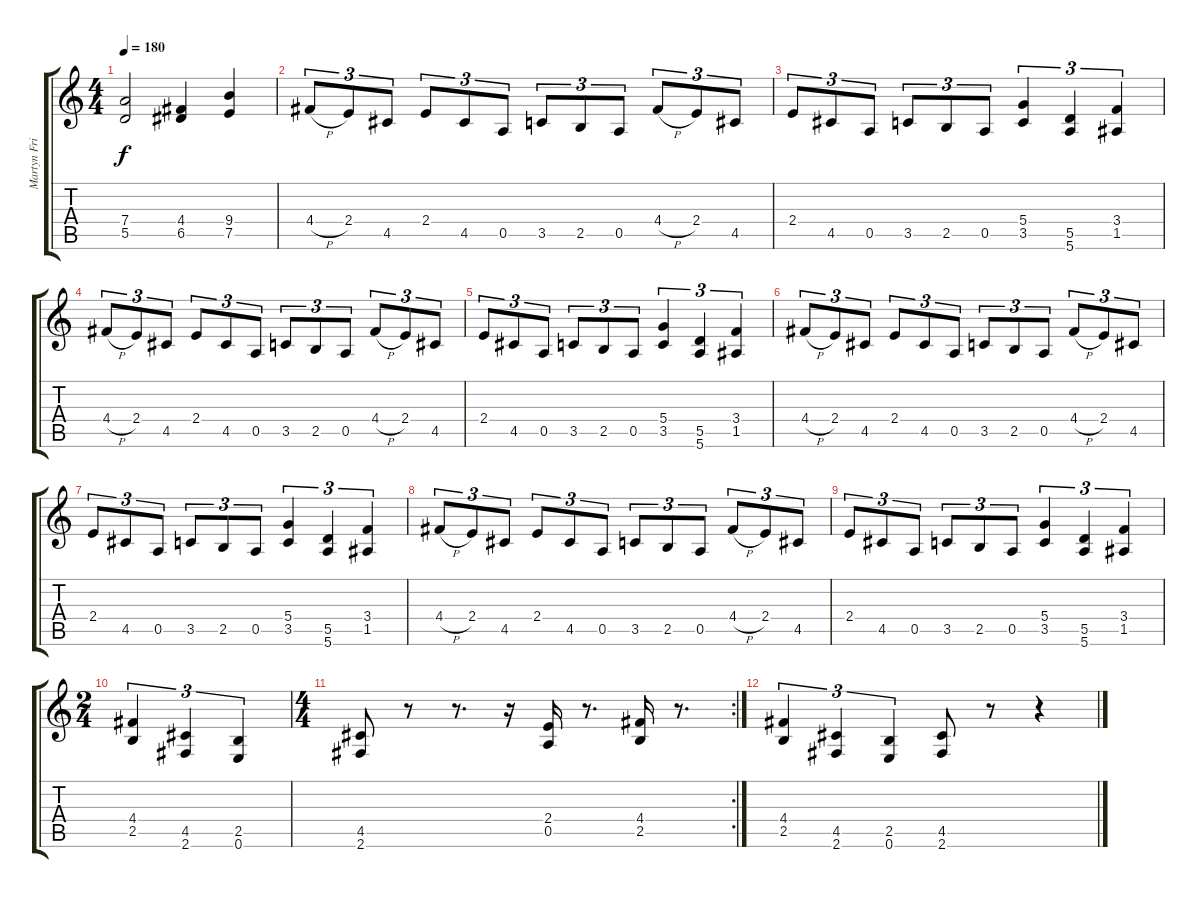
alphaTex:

\track ("Martyn Friedman" "Martyn Fri") {instrument overdrivenguitar}
\staff {score tabs}
\tuning (E4 B3 G3 D3 A2 E2) {hide}
\ts (4 4)
\tempo 180
\clef g2
\ks c
(7.4 5.5).2{dy f} (4.4 6.5).4 (9.4 7.5).4 |
4.4{h}.8{tu (3 2)} 2.4.8{tu (3 2)} 4.5.8{tu (3 2)} 2.4.8{tu (3 2)} 4.5.8{tu (3 2)} 0.5.8{tu (3 2)} 3.5.8{tu (3 2)} 2.5.8{tu (3 2)} 0.5.8{tu (3 2)} 4.4{h}.8{tu (3 2)} 2.4.8{tu (3 2)} 4.5.8{tu (3 2)} |
2.4.8{tu (3 2)} 4.5.8{tu (3 2)} 0.5.8{tu (3 2)} 3.5.8{tu (3 2)} 2.5.8{tu (3 2)} 0.5.8{tu (3 2)} (5.4 3.5).4{tu (3 2)} (5.5 5.6).4{tu (3 2)} (3.4 1.5).4{tu (3 2)} |
4.4{h}.8{tu (3 2)} 2.4.8{tu (3 2)} 4.5.8{tu (3 2)} 2.4.8{tu (3 2)} 4.5.8{tu (3 2)} 0.5.8{tu (3 2)} 3.5.8{tu (3 2)} 2.5.8{tu (3 2)} 0.5.8{tu (3 2)} 4.4{h}.8{tu (3 2)} 2.4.8{tu (3 2)} 4.5.8{tu (3 2)} |
2.4.8{tu (3 2)} 4.5.8{tu (3 2)} 0.5.8{tu (3 2)} 3.5.8{tu (3 2)} 2.5.8{tu (3 2)} 0.5.8{tu (3 2)} (5.4 3.5).4{tu (3 2)} (5.5 5.6).4{tu (3 2)} (3.4 1.5).4{tu (3 2)} |
4.4{h}.8{tu (3 2)} 2.4.8{tu (3 2)} 4.5.8{tu (3 2)} 2.4.8{tu (3 2)} 4.5.8{tu (3 2)} 0.5.8{tu (3 2)} 3.5.8{tu (3 2)} 2.5.8{tu (3 2)} 0.5.8{tu (3 2)} 4.4{h}.8{tu (3 2)} 2.4.8{tu (3 2)} 4.5.8{tu (3 2)} |
2.4.8{tu (3 2)} 4.5.8{tu (3 2)} 0.5.8{tu (3 2)} 3.5.8{tu (3 2)} 2.5.8{tu (3 2)} 0.5.8{tu (3 2)} (5.4 3.5).4{tu (3 2)} (5.5 5.6).4{tu (3 2)} (3.4 1.5).4{tu (3 2)} |
4.4{h}.8{tu (3 2)} 2.4.8{tu (3 2)} 4.5.8{tu (3 2)} 2.4.8{tu (3 2)} 4.5.8{tu (3 2)} 0.5.8{tu (3 2)} 3.5.8{tu (3 2)} 2.5.8{tu (3 2)} 0.5.8{tu (3 2)} 4.4{h}.8{tu (3 2)} 2.4.8{tu (3 2)} 4.5.8{tu (3 2)} |
2.4.8{tu (3 2)} 4.5.8{tu (3 2)} 0.5.8{tu (3 2)} 3.5.8{tu (3 2)} 2.5.8{tu (3 2)} 0.5.8{tu (3 2)} (5.4 3.5).4{tu (3 2)} (5.5 5.6).4{tu (3 2)} (3.4 1.5).4{tu (3 2)} |
\ts (2 4)
(4.4 2.5).4{tu (3 2)} (4.5 2.6).4{tu (3 2)} (2.5 0.6).4{tu (3 2)} |
\rc 2
\ts (4 4)
(4.5 2.6).8 r.8 r.8{d} r.16 (2.4 0.5).16 r.8{d} (4.4 2.5).16 r.8{d} |
(4.4 2.5).4{tu (3 2)} (4.5 2.6).4{tu (3 2)} (2.5 0.6).4{tu (3 2)} (4.5 2.6).8 r.8 r.4
